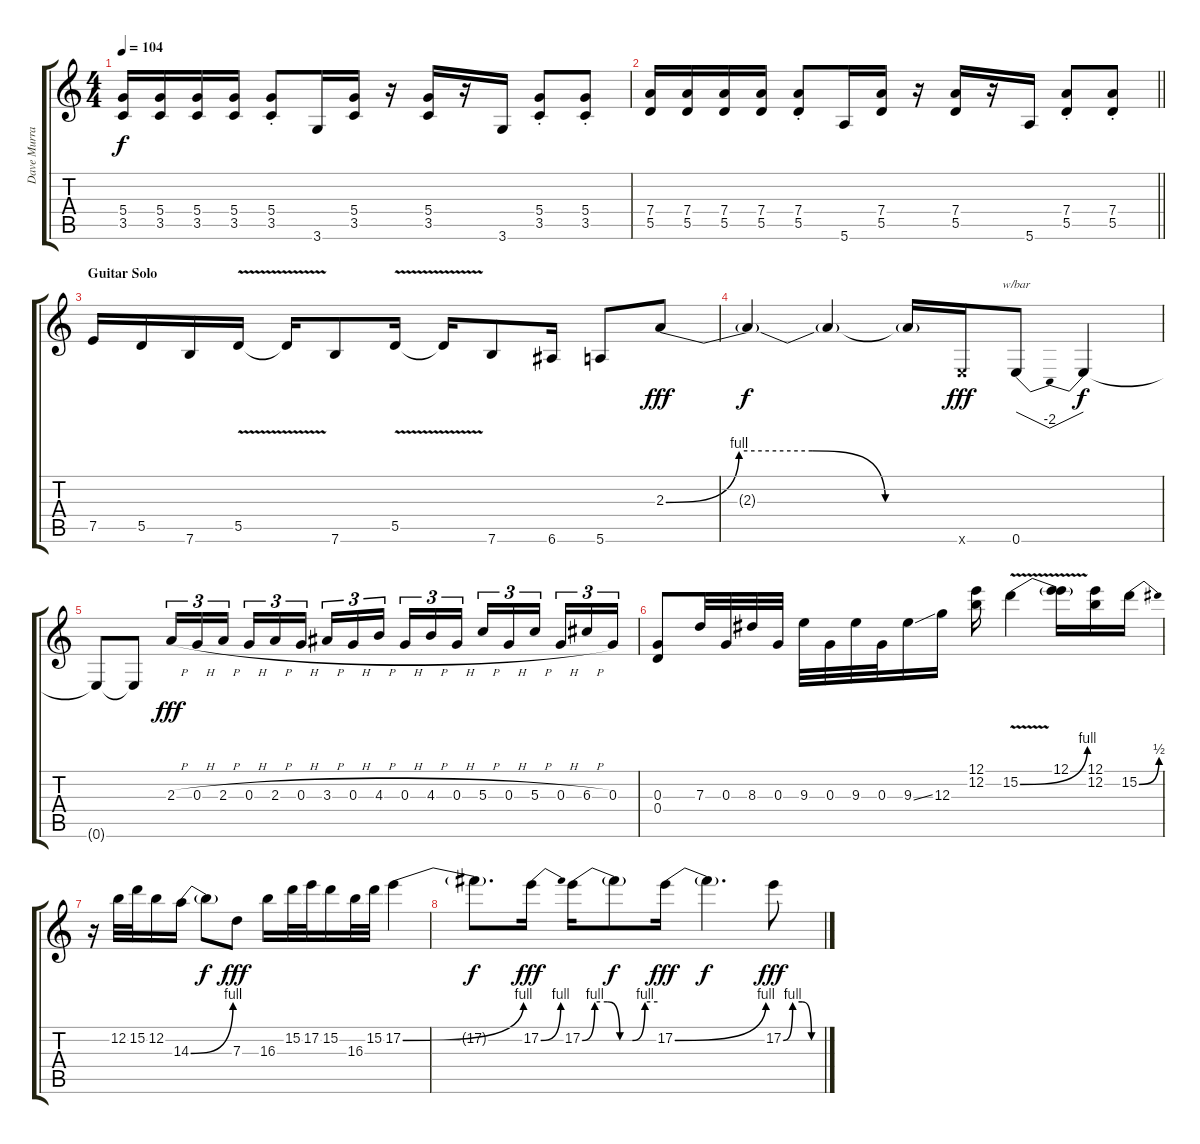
\track ("Dave Murray" "Dave Murra") {instrument distortionguitar}
\staff {score tabs}
\tuning (E4 B3 G3 D3 A2 E2) {hide}
\ts (4 4)
\tempo 104
\clef g2
\ks c
(5.4 3.5).16{dy f} (5.4 3.5).16 (5.4 3.5).16 (5.4 3.5).16 (5.4{st} 3.5{st}).8 3.6.16 (5.4 3.5).16 r.16 (5.4 3.5).16 r.16 3.6.16 (5.4{st} 3.5{st}).8 (5.4{st} 3.5{st}).8 |
\barLineRight lightlight
(7.4 5.5).16 (7.4 5.5).16 (7.4 5.5).16 (7.4 5.5).16 (7.4{st} 5.5{st}).8 5.6.16 (7.4 5.5).16 r.16 (7.4 5.5).16 r.16 5.6.16 (7.4{st} 5.5{st}).8 (7.4{st} 5.5{st}).8 |
\section ("" "Guitar Solo")
7.5.16 5.5.16 7.6.16 5.5{v}.16 5.5{t}.16 7.6.8 5.5{v}.16 5.5{t}.16 7.6.8 6.6.16 5.6.8 2.3{be (custom 0 0 15 4 30 4 45 0 60 0)}.8{dy fff} |
2.3{t}.4{dy f} 2.3{t}.4 2.3{t}.16 0.6{x}.16{dy fff} 0.6.8{tbe (dip default 0 0 30 -8 60 0)} 0.6{t}.4{dy f} |
0.6{t}.8 0.6{t}.8 2.3{h}.16{tu (3 2) dy fff} 0.3{h}.16{tu (3 2)} 2.3{h}.16{tu (3 2) beam splitsecondary} 0.3{h}.16{tu (3 2)} 2.3{h}.16{tu (3 2)} 0.3{h}.16{tu (3 2)} 3.3{h}.16{tu (3 2)} 0.3{h}.16{tu (3 2)} 4.3{h}.16{tu (3 2) beam splitsecondary} 0.3{h}.16{tu (3 2)} 4.3{h}.16{tu (3 2)} 0.3{h}.16{tu (3 2)} 5.3{h}.16{tu (3 2)} 0.3{h}.16{tu (3 2)} 5.3{h}.16{tu (3 2) beam splitsecondary} 0.3{h}.16{tu (3 2)} 6.3{h}.16{tu (3 2)} 0.3.16{tu (3 2)} |
(0.3 0.4).8 7.3.32 0.3.32 8.3.32 0.3.32 9.3.32 0.3.32 9.3.32 0.3.32 9.3{ss}.16 12.3.16 (12.1 12.2).16 15.2{be (bend 0 0 60 4) v}.4 (12.1 15.2{t}).16 (12.1 12.2).16 15.2{be (bend 0 0 60 2)}.16 |
r.16 12.2.32 15.2.32 12.2.16 14.3{be (bend 0 0 60 4)}.16 14.3{t}.8{dy f} 7.3.8{dy fff} 16.3.16 15.2.32 17.2.32 15.2.16 16.3.32 15.2.32 17.2{be (bend 0 0 60 4)}.4 |
17.2{t}.8{d dy f} 17.2{be (bend 0 0 60 4)}.16{dy fff} 17.2{be (custom 0 0 10 4 20 4 30 0 40 0 50 4 60 4)}.16 17.2{t}.8{dy f} 17.2{be (bend 0 0 60 4)}.16{dy fff} 17.2{t}.4{d dy f} 17.2{be (custom 0 0 15 4 30 4 45 0 60 0)}.8{dy fff}
